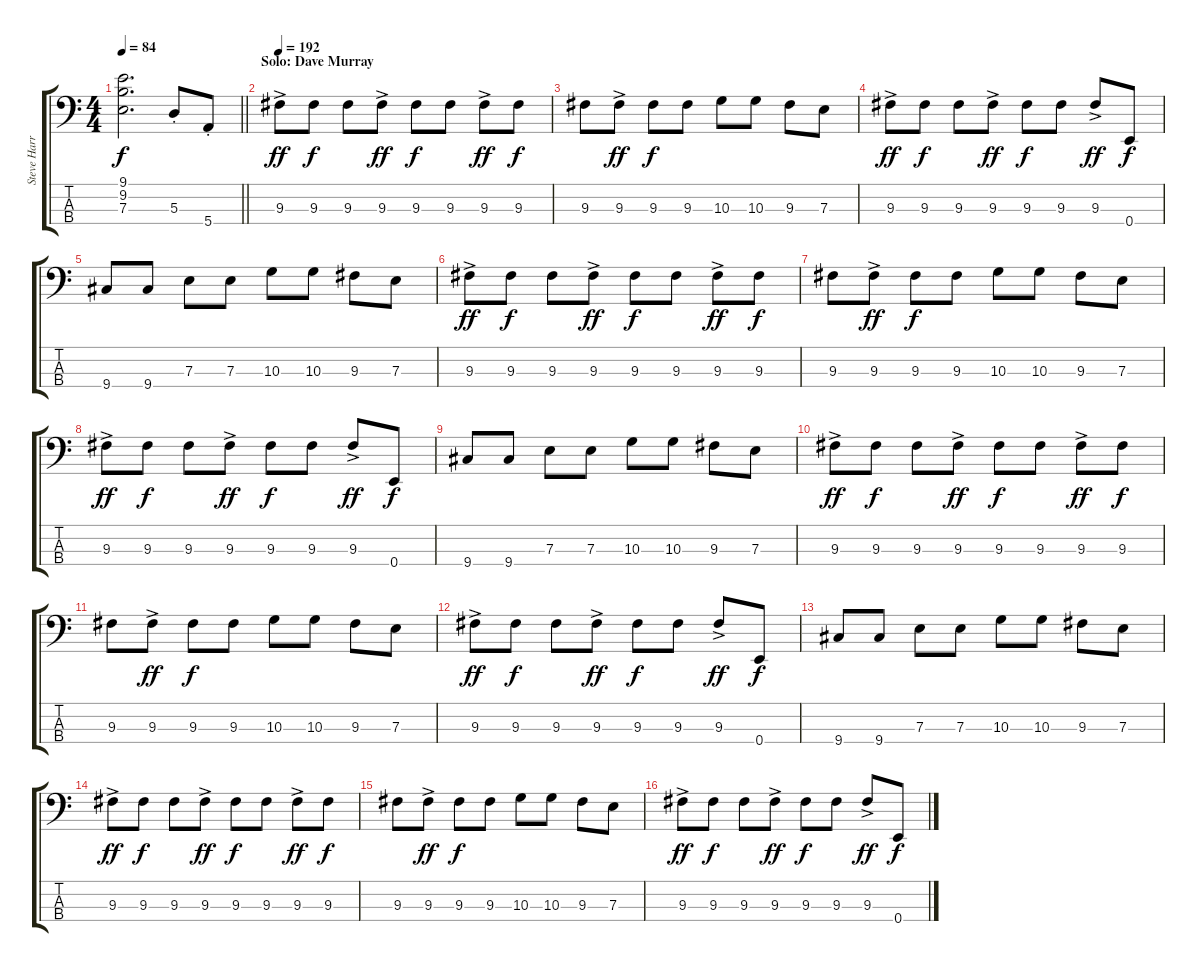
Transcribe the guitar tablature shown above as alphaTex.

\track ("Steve Harris" "Steve Harr") {instrument electricbassfinger}
\staff {score tabs}
\tuning (G2 D2 A1 E1) {hide}
\ts (4 4)
\tempo 84
\clef f4
\barLineRight lightlight
\ks c
(9.1 9.2 7.3).2{d dy f} 5.3{st}.8 5.4{st}.8 |
\section ("" "Solo: Dave Murray")
\tempo 192
9.3{ac}.8{dy ff} 9.3.8{dy f} 9.3.8 9.3{ac}.8{dy ff} 9.3.8{dy f} 9.3.8 9.3{ac}.8{dy ff} 9.3.8{dy f} |
9.3.8 9.3{ac}.8{dy ff} 9.3.8{dy f} 9.3.8 10.3.8 10.3.8 9.3.8 7.3.8 |
9.3{ac}.8{dy ff} 9.3.8{dy f} 9.3.8 9.3{ac}.8{dy ff} 9.3.8{dy f} 9.3.8 9.3{ac}.8{dy ff} 0.4.8{dy f} |
9.4.8 9.4.8 7.3.8 7.3.8 10.3.8 10.3.8 9.3.8 7.3.8 |
9.3{ac}.8{dy ff} 9.3.8{dy f} 9.3.8 9.3{ac}.8{dy ff} 9.3.8{dy f} 9.3.8 9.3{ac}.8{dy ff} 9.3.8{dy f} |
9.3.8 9.3{ac}.8{dy ff} 9.3.8{dy f} 9.3.8 10.3.8 10.3.8 9.3.8 7.3.8 |
9.3{ac}.8{dy ff} 9.3.8{dy f} 9.3.8 9.3{ac}.8{dy ff} 9.3.8{dy f} 9.3.8 9.3{ac}.8{dy ff} 0.4.8{dy f} |
9.4.8 9.4.8 7.3.8 7.3.8 10.3.8 10.3.8 9.3.8 7.3.8 |
9.3{ac}.8{dy ff} 9.3.8{dy f} 9.3.8 9.3{ac}.8{dy ff} 9.3.8{dy f} 9.3.8 9.3{ac}.8{dy ff} 9.3.8{dy f} |
9.3.8 9.3{ac}.8{dy ff} 9.3.8{dy f} 9.3.8 10.3.8 10.3.8 9.3.8 7.3.8 |
9.3{ac}.8{dy ff} 9.3.8{dy f} 9.3.8 9.3{ac}.8{dy ff} 9.3.8{dy f} 9.3.8 9.3{ac}.8{dy ff} 0.4.8{dy f} |
9.4.8 9.4.8 7.3.8 7.3.8 10.3.8 10.3.8 9.3.8 7.3.8 |
9.3{ac}.8{dy ff} 9.3.8{dy f} 9.3.8 9.3{ac}.8{dy ff} 9.3.8{dy f} 9.3.8 9.3{ac}.8{dy ff} 9.3.8{dy f} |
9.3.8 9.3{ac}.8{dy ff} 9.3.8{dy f} 9.3.8 10.3.8 10.3.8 9.3.8 7.3.8 |
9.3{ac}.8{dy ff} 9.3.8{dy f} 9.3.8 9.3{ac}.8{dy ff} 9.3.8{dy f} 9.3.8 9.3{ac}.8{dy ff} 0.4.8{dy f}
